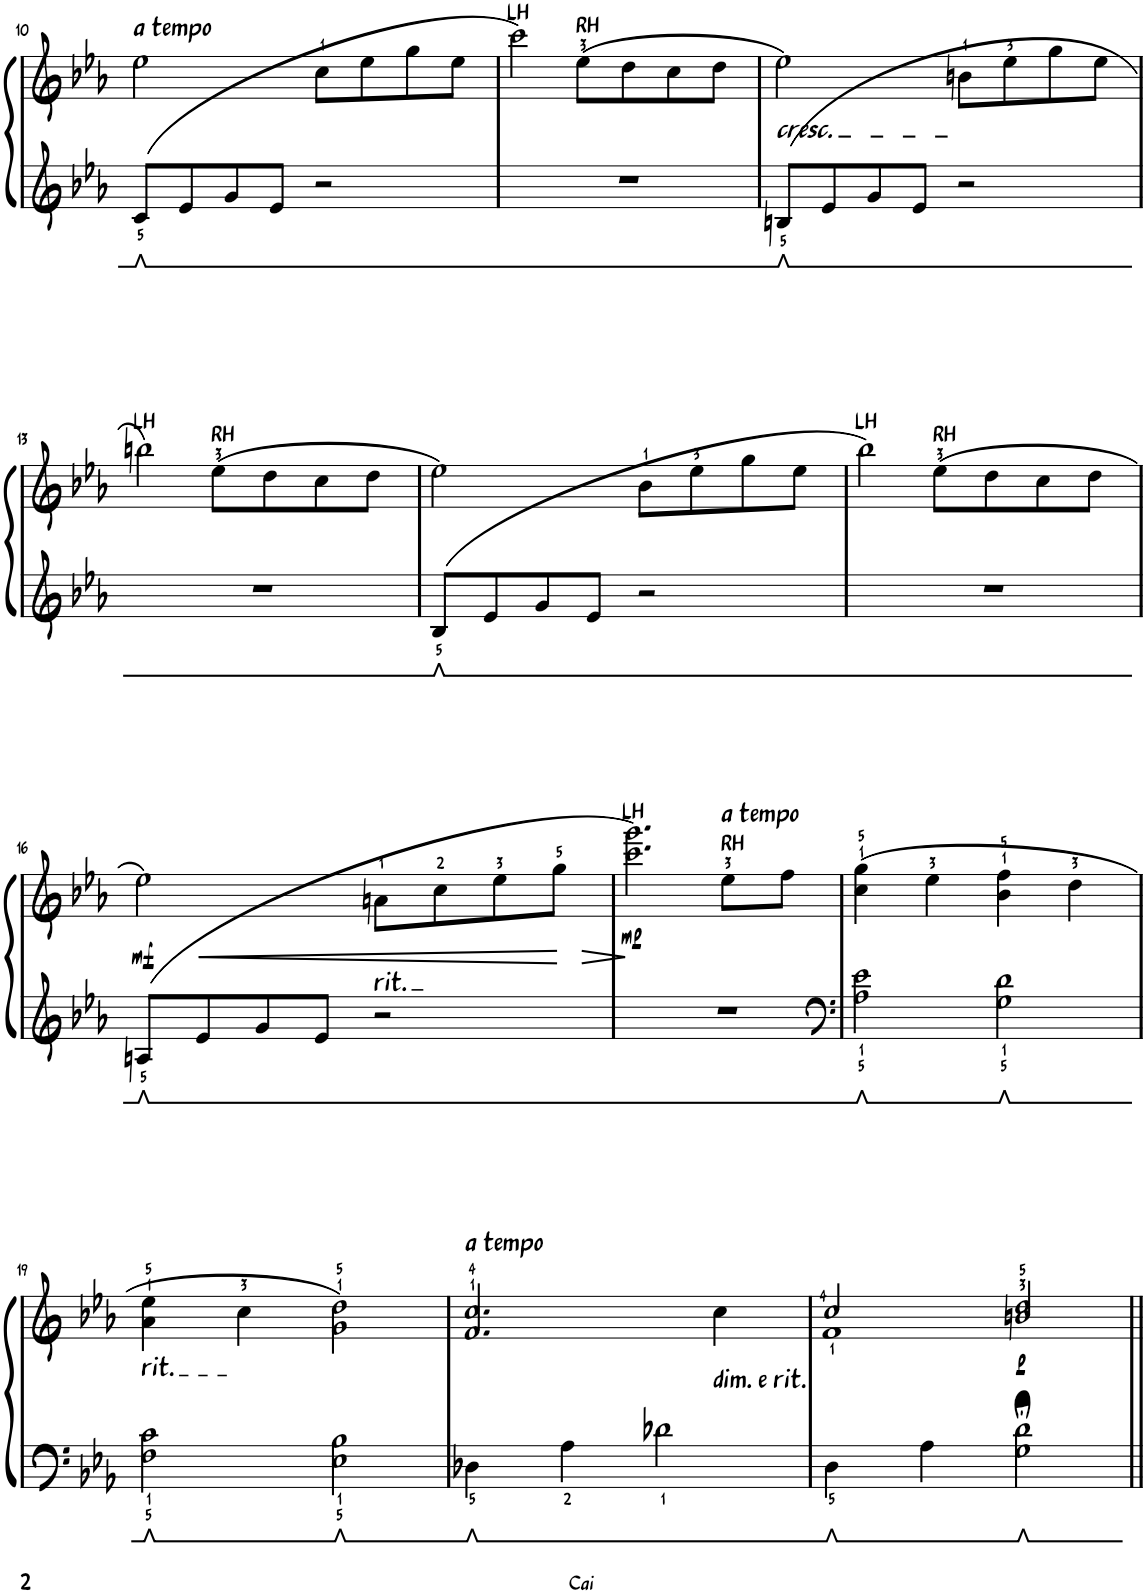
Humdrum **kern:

**kern	**kern	**dynam
*part1	*part1	*part1
*staff2	*staff1	*staff1/2
*I"钢琴	*	*
!!LO:PB:g=z
*clefG2	*clefG2	*
*k[b-e-a-]	*k[b-e-a-]	*
*M4/4	*M4/4	*
=10	=10	=10
!	!LO:TX:a:B:t=a tempo	!
(>8c/L	2ee-\	.
8e-/	.	.
8g/	.	.
8e-/J	.	.
2r	8cc\L	.
.	8ee-\	.
.	8gg\	.
.	8ee-\J	.
=11	=11	=11
!	!LO:TX:a:t=LH	!
1r	2ccc\)	.
!	!LO:TX:a:t=RH	!
.	(8ee-\L	.
.	8dd\	.
.	8cc\	.
.	8dd\J	.
=12	=12	=12
!	!LO:TX:b:i:t=cresc.	!
(>8Bn/L	2ee-\)	.
8e-/	.	.
8g/	.	.
8e-/J	.	.
2r	8bn\L	.
.	8ee-\	.
.	8gg\	.
.	8ee-\J	.
!!LO:LB:g=z
=13	=13	=13
!	!LO:TX:a:t=LH	!
1r	2bbn\)	.
!	!LO:TX:a:t=RH	!
.	(8ee-\L	.
.	8dd\	.
.	8cc\	.
.	8dd\J	.
=14	=14	=14
(>8B-/L	2ee-\)	.
8e-/	.	.
8g/	.	.
8e-/J	.	.
2r	8b-\L	.
.	8ee-\	.
.	8gg\	.
.	8ee-\J	.
=15	=15	=15
!	!LO:TX:a:t=LH	!
1r	2bb-\)	.
!	!LO:TX:a:t=RH	!
.	(8ee-\L	.
.	8dd\	.
.	8cc\	.
.	8dd\J	.
!!LO:LB:g=z
=16	=16	=16
!	!	!LO:DY:b
(>8An/L	2ee-\)	mf
8e-/	.	.
8g/	.	.
8e-/J	.	.
!	!LO:TX:b:t=rit.	!
!	!	!LO:HP:b
2r	8an\L	<
.	8cc\	.
.	8ee-\	.
.	8gg\J	.
=17	=17	=17
!	!LO:TX:a:t=LH	!
!	!	!LO:DY:b
1r	2.ccc\ 2.ggg\)	mp
!	!LO:TX:a:t=RH	!
!	!LO:TX:a:B:t=a tempo	!
.	8ee-\L	[
.	8ff\J	.
=18	=18	=18
*clefF4	*	*
2A-\ 2e-\	(4cc\ 4gg\	.
.	4ee-\	.
2G\ 2d\	4b-\ 4ff\	.
.	4dd\	.
!!LO:LB:g=z
=19	=19	=19
!	!LO:TX:b:t=rit.	!
2F\ 2c\	4a-\ 4ee-\	.
.	4cc\	.
2E-\ 2B-\	2g\ 2dd\)	.
=20	=20	=20
!	!LO:TX:a:B:t=a tempo	!
4D-X\	2.f/ 2.cc/	.
4A-\	.	.
2d-X\	.	.
!	!LO:TX:b:t=dim. e rit.	!
.	4cc\	.
=21	=21	=21
*	*^	*
4D\	2cc/	1f	.
4A-\	.	.	.
!	!	!	!LO:DY:b
2G\;< 2d\;<	2bn/ 2dd/	.	p
*	*v	*v	*
=||	=||	=||
*-	*-	*-
